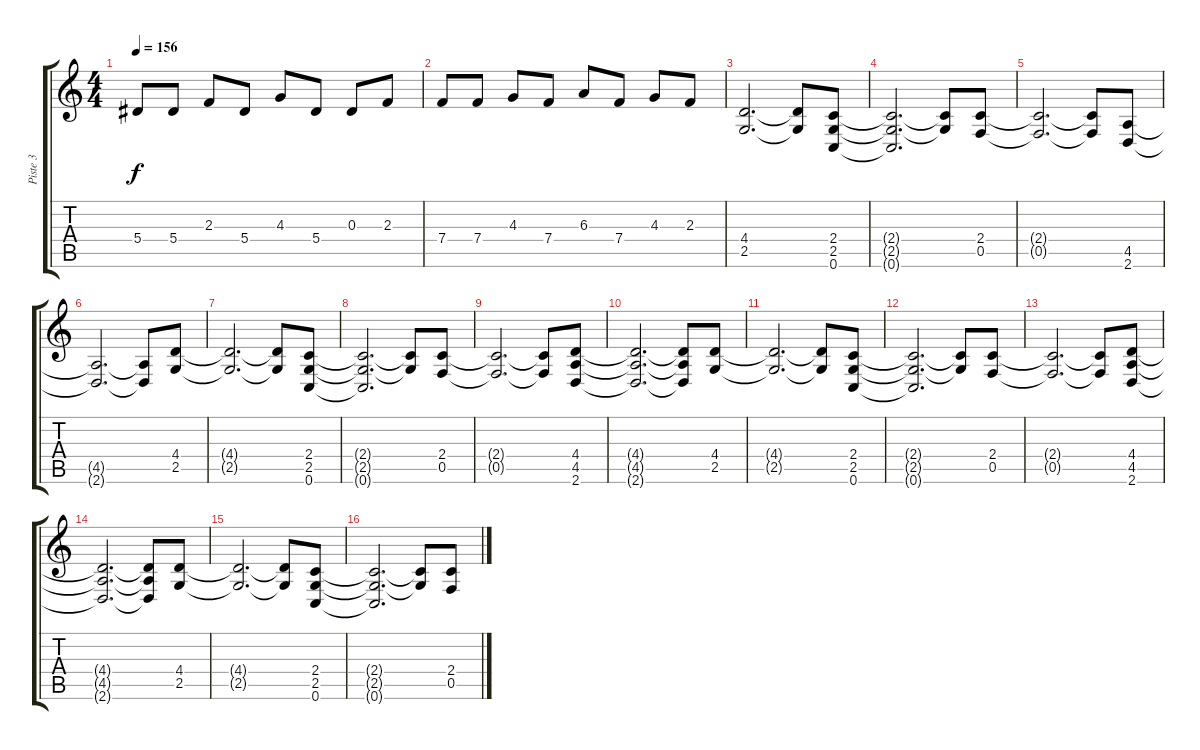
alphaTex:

\track ("Piste 3" "Piste 3") {instrument distortionguitar}
\staff {score tabs}
\tuning (C4 G3 Eb3 Bb2 F2 C2) {hide}
\ts (4 4)
\tempo 156
\clef g2
\ks c
5.4.8{dy f} 5.4.8 2.3.8 5.4.8 4.3.8 5.4.8 0.3.8 2.3.8 |
7.4.8 7.4.8 4.3.8 7.4.8 6.3.8 7.4.8 4.3.8 2.3.8 |
(4.4 2.5).2{d} (4.4{t} 2.5{t}).8 (2.4 2.5 0.6).8 |
(2.4{t} 2.5{t} 0.6{t}).2{d} (2.4{t} 2.5{t}).8 (2.4 0.5).8 |
(2.4{t} 0.5{t}).2{d} (2.4{t} 0.5{t}).8 (4.5 2.6).8 |
(4.5{t} 2.6{t}).2{d} (4.5{t} 2.6{t}).8 (4.4 2.5).8 |
(4.4{t} 2.5{t}).2{d} (4.4{t} 2.5{t}).8 (2.4 2.5 0.6).8 |
(2.4{t} 2.5{t} 0.6{t}).2{d} (2.4{t} 2.5{t}).8 (2.4 0.5).8 |
(2.4{t} 0.5{t}).2{d} (2.4{t} 0.5{t}).8 (4.4 4.5 2.6).8 |
(4.4{t} 4.5{t} 2.6{t}).2{d} (4.4{t} 4.5{t} 2.6{t}).8 (4.4 2.5).8 |
(4.4{t} 2.5{t}).2{d} (4.4{t} 2.5{t}).8 (2.4 2.5 0.6).8 |
(2.4{t} 2.5{t} 0.6{t}).2{d} (2.4{t} 2.5{t}).8 (2.4 0.5).8 |
(2.4{t} 0.5{t}).2{d} (2.4{t} 0.5{t}).8 (4.4 4.5 2.6).8 |
(4.4{t} 4.5{t} 2.6{t}).2{d} (4.4{t} 4.5{t} 2.6{t}).8 (4.4 2.5).8 |
(4.4{t} 2.5{t}).2{d} (4.4{t} 2.5{t}).8 (2.4 2.5 0.6).8 |
(2.4{t} 2.5{t} 0.6{t}).2{d} (2.4{t} 2.5{t}).8 (2.4 0.5).8
